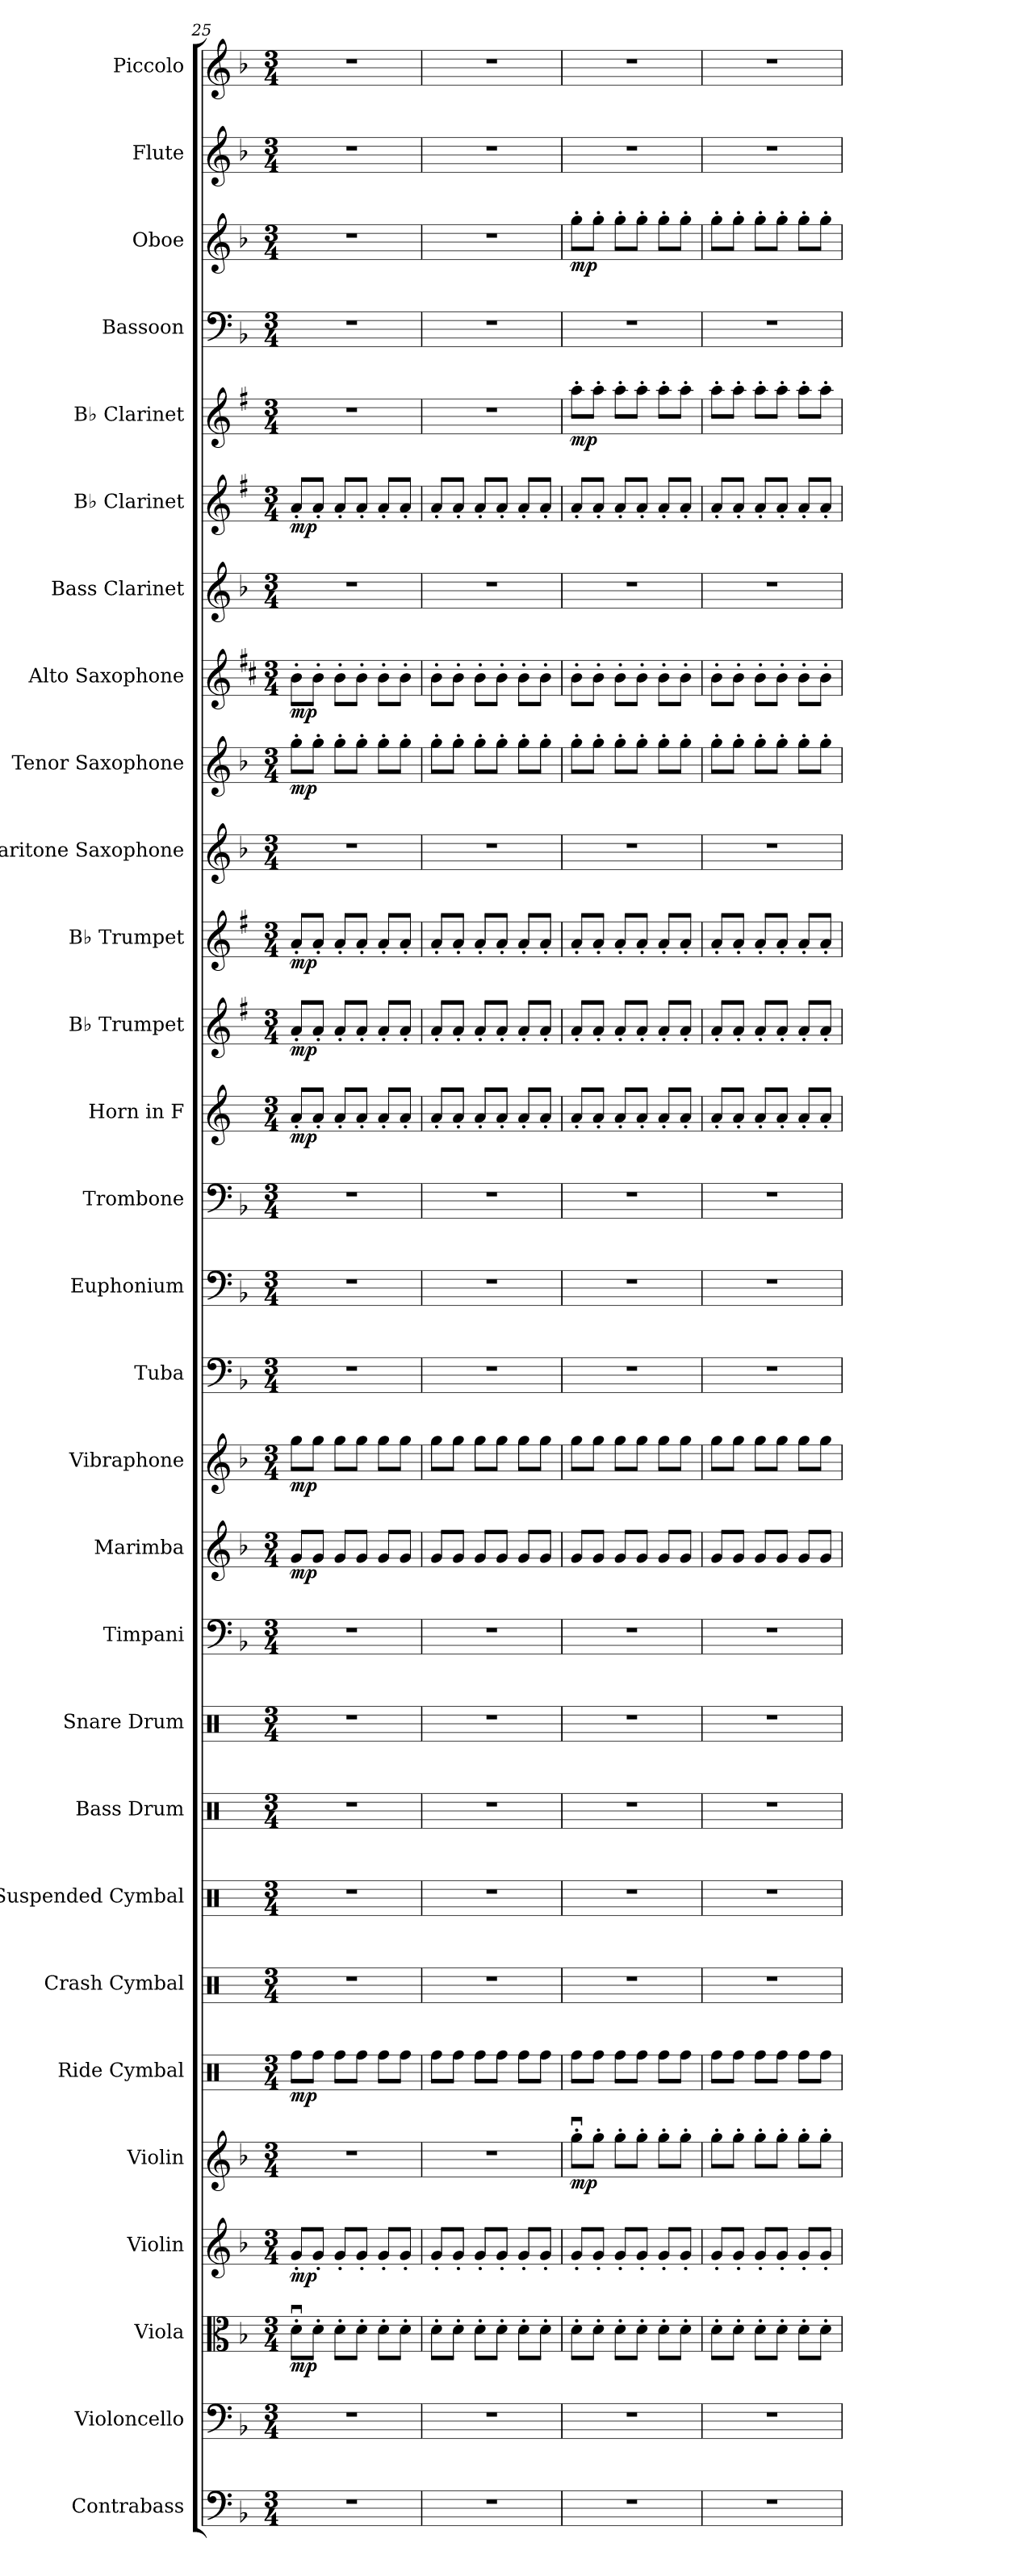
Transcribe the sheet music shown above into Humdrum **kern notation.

**kern	**kern	**kern	**dynam	**kern	**dynam	**kern	**dynam	**kern	**dynam	**kern	**kern	**kern	**kern	**kern	**kern	**dynam	**kern	**dynam	**kern	**kern	**kern	**kern	**dynam	**kern	**dynam	**kern	**dynam	**kern	**kern	**dynam	**kern	**dynam	**kern	**kern	**dynam	**kern	**dynam	**kern	**kern	**dynam	**kern	**kern
*part29	*part28	*part27	*part27	*part26	*part26	*part25	*part25	*part24	*part24	*part23	*part22	*part21	*part20	*part19	*part18	*part18	*part17	*part17	*part16	*part15	*part14	*part13	*part13	*part12	*part12	*part11	*part11	*part10	*part9	*part9	*part8	*part8	*part7	*part6	*part6	*part5	*part5	*part4	*part3	*part3	*part2	*part1
*staff29	*staff28	*staff27	*staff27	*staff26	*staff26	*staff25	*staff25	*staff24	*staff24	*staff23	*staff22	*staff21	*staff20	*staff19	*staff18	*staff18	*staff17	*staff17	*staff16	*staff15	*staff14	*staff13	*staff13	*staff12	*staff12	*staff11	*staff11	*staff10	*staff9	*staff9	*staff8	*staff8	*staff7	*staff6	*staff6	*staff5	*staff5	*staff4	*staff3	*staff3	*staff2	*staff1
*I"Contrabass	*I"Violoncello	*I"Viola	*	*I"Violin	*	*I"Violin	*	*I"Ride Cymbal	*	*I"Crash Cymbal	*I"Suspended Cymbal	*I"Bass Drum	*I"Snare Drum	*I"Timpani	*I"Marimba	*	*I"Vibraphone	*	*I"Tuba	*I"Euphonium	*I"Trombone	*I"Horn in F	*	*I"B♭ Trumpet	*	*I"B♭ Trumpet	*	*I"Baritone Saxophone	*I"Tenor Saxophone	*	*I"Alto Saxophone	*	*I"Bass Clarinet	*I"B♭ Clarinet	*	*I"B♭ Clarinet	*	*I"Bassoon	*I"Oboe	*	*I"Flute	*I"Piccolo
*I'Cb.	*I'Vc.	*I'Vla.	*	*I'Vln.	*	*I'Vln.	*	*I'R. Cym.	*	*I'Cr. Cym.	*I'Cym.	*I'B. Dr.	*I'Sn. Dr.	*I'Timp.	*I'Mrm.	*	*I'Vib.	*	*I'Tba.	*I'Euph.	*I'Tbn.	*	*	*I'B♭ Tpt.	*	*I'B♭ Tpt.	*	*I'Bar. Sax.	*I'T. Sax.	*	*I'A. Sax.	*	*I'B. Cl.	*I'B♭ Cl.	*	*I'B♭ Cl.	*	*I'Bsn.	*I'Ob.	*	*I'Fl.	*I'Picc.
*clefF4	*clefF4	*clefC3	*	*clefG2	*	*clefG2	*	*clefX	*	*clefX	*clefX	*clefX	*clefX	*clefF4	*clefG2	*	*clefG2	*	*clefF4	*clefF4	*clefF4	*clefG2	*	*clefG2	*	*clefG2	*	*clefG2	*clefG2	*	*clefG2	*	*clefG2	*clefG2	*	*clefG2	*	*clefF4	*clefG2	*	*clefG2	*clefG2
*ITrd7c12	*	*	*	*	*	*	*	*	*	*	*	*	*	*	*	*	*	*	*	*	*	*ITrd4c7	*	*ITrd1c2	*	*ITrd1c2	*	*ITrd12c21	*ITrd8c14	*	*ITrd5c9	*	*ITrd8c14	*ITrd1c2	*	*ITrd1c2	*	*	*	*	*	*ITrd-7c-12
*k[b-]	*k[b-]	*k[b-]	*	*k[b-]	*	*k[b-]	*	*k[]	*	*k[]	*k[]	*k[]	*k[]	*k[b-]	*k[b-]	*	*k[b-]	*	*k[b-]	*k[b-]	*k[b-]	*k[b-]	*	*k[b-]	*	*k[b-]	*	*k[b-]	*k[b-]	*	*k[b-]	*	*k[b-]	*k[b-]	*	*k[b-]	*	*k[b-]	*k[b-]	*	*k[b-]	*k[b-]
*M3/4	*M3/4	*M3/4	*	*M3/4	*	*M3/4	*	*M3/4	*	*M3/4	*M3/4	*M3/4	*M3/4	*M3/4	*M3/4	*	*M3/4	*	*M3/4	*M3/4	*M3/4	*M3/4	*	*M3/4	*	*M3/4	*	*M3/4	*M3/4	*	*M3/4	*	*M3/4	*M3/4	*	*M3/4	*	*M3/4	*M3/4	*	*M3/4	*M3/4
=25	=25	=25	=25	=25	=25	=25	=25	=25	=25	=25	=25	=25	=25	=25	=25	=25	=25	=25	=25	=25	=25	=25	=25	=25	=25	=25	=25	=25	=25	=25	=25	=25	=25	=25	=25	=25	=25	=25	=25	=25	=25	=25
!	!	!	!LO:DY:b	!	!LO:DY:b	!	!	!	!LO:DY:b	!	!	!	!	!	!	!LO:DY:b	!	!LO:DY:b	!	!	!	!	!LO:DY:b	!	!LO:DY:b	!	!LO:DY:b	!	!	!LO:DY:b	!	!LO:DY:b	!	!	!LO:DY:b	!	!	!	!	!	!	!
2.r	2.r	8du'\L	mp	8g'/L	mp	2.r	.	8Rff\L	mp	2.r	2.r	2.r	2.r	2.r	8g/L	mp	8gg\L	mp	2.r	2.r	2.r	8d'/L	mp	8g'/L	mp	8g'/L	mp	2.r	8g'\L	mp	8d'\L	mp	2.r	8g'/L	mp	2.r	.	2.r	2.r	.	2.r	2.r
.	.	8d'\J	.	8g'/J	.	.	.	8Rff\J	.	.	.	.	.	.	8g/J	.	8gg\J	.	.	.	.	8d'/J	.	8g'/J	.	8g'/J	.	.	8g'\J	.	8d'\J	.	.	8g'/J	.	.	.	.	.	.	.	.
.	.	8d'\L	.	8g'/L	.	.	.	8Rff\L	.	.	.	.	.	.	8g/L	.	8gg\L	.	.	.	.	8d'/L	.	8g'/L	.	8g'/L	.	.	8g'\L	.	8d'\L	.	.	8g'/L	.	.	.	.	.	.	.	.
.	.	8d'\J	.	8g'/J	.	.	.	8Rff\J	.	.	.	.	.	.	8g/J	.	8gg\J	.	.	.	.	8d'/J	.	8g'/J	.	8g'/J	.	.	8g'\J	.	8d'\J	.	.	8g'/J	.	.	.	.	.	.	.	.
.	.	8d'\L	.	8g'/L	.	.	.	8Rff\L	.	.	.	.	.	.	8g/L	.	8gg\L	.	.	.	.	8d'/L	.	8g'/L	.	8g'/L	.	.	8g'\L	.	8d'\L	.	.	8g'/L	.	.	.	.	.	.	.	.
.	.	8d'\J	.	8g'/J	.	.	.	8Rff\J	.	.	.	.	.	.	8g/J	.	8gg\J	.	.	.	.	8d'/J	.	8g'/J	.	8g'/J	.	.	8g'\J	.	8d'\J	.	.	8g'/J	.	.	.	.	.	.	.	.
=26	=26	=26	=26	=26	=26	=26	=26	=26	=26	=26	=26	=26	=26	=26	=26	=26	=26	=26	=26	=26	=26	=26	=26	=26	=26	=26	=26	=26	=26	=26	=26	=26	=26	=26	=26	=26	=26	=26	=26	=26	=26	=26
2.r	2.r	8d'\L	.	8g'/L	.	2.r	.	8Rff\L	.	2.r	2.r	2.r	2.r	2.r	8g/L	.	8gg\L	.	2.r	2.r	2.r	8d'/L	.	8g'/L	.	8g'/L	.	2.r	8g'\L	.	8d'\L	.	2.r	8g'/L	.	2.r	.	2.r	2.r	.	2.r	2.r
.	.	8d'\J	.	8g'/J	.	.	.	8Rff\J	.	.	.	.	.	.	8g/J	.	8gg\J	.	.	.	.	8d'/J	.	8g'/J	.	8g'/J	.	.	8g'\J	.	8d'\J	.	.	8g'/J	.	.	.	.	.	.	.	.
.	.	8d'\L	.	8g'/L	.	.	.	8Rff\L	.	.	.	.	.	.	8g/L	.	8gg\L	.	.	.	.	8d'/L	.	8g'/L	.	8g'/L	.	.	8g'\L	.	8d'\L	.	.	8g'/L	.	.	.	.	.	.	.	.
.	.	8d'\J	.	8g'/J	.	.	.	8Rff\J	.	.	.	.	.	.	8g/J	.	8gg\J	.	.	.	.	8d'/J	.	8g'/J	.	8g'/J	.	.	8g'\J	.	8d'\J	.	.	8g'/J	.	.	.	.	.	.	.	.
.	.	8d'\L	.	8g'/L	.	.	.	8Rff\L	.	.	.	.	.	.	8g/L	.	8gg\L	.	.	.	.	8d'/L	.	8g'/L	.	8g'/L	.	.	8g'\L	.	8d'\L	.	.	8g'/L	.	.	.	.	.	.	.	.
.	.	8d'\J	.	8g'/J	.	.	.	8Rff\J	.	.	.	.	.	.	8g/J	.	8gg\J	.	.	.	.	8d'/J	.	8g'/J	.	8g'/J	.	.	8g'\J	.	8d'\J	.	.	8g'/J	.	.	.	.	.	.	.	.
=27	=27	=27	=27	=27	=27	=27	=27	=27	=27	=27	=27	=27	=27	=27	=27	=27	=27	=27	=27	=27	=27	=27	=27	=27	=27	=27	=27	=27	=27	=27	=27	=27	=27	=27	=27	=27	=27	=27	=27	=27	=27	=27
!	!	!	!	!	!	!	!LO:DY:b	!	!	!	!	!	!	!	!	!	!	!	!	!	!	!	!	!	!	!	!	!	!	!	!	!	!	!	!	!	!LO:DY:b	!	!	!LO:DY:b	!	!
2.r	2.r	8d'\L	.	8g'/L	.	8ggu'\L	mp	8Rff\L	.	2.r	2.r	2.r	2.r	2.r	8g/L	.	8gg\L	.	2.r	2.r	2.r	8d'/L	.	8g'/L	.	8g'/L	.	2.r	8g'\L	.	8d'\L	.	2.r	8g'/L	.	8gg'\L	mp	2.r	8gg'\L	mp	2.r	2.r
.	.	8d'\J	.	8g'/J	.	8gg'\J	.	8Rff\J	.	.	.	.	.	.	8g/J	.	8gg\J	.	.	.	.	8d'/J	.	8g'/J	.	8g'/J	.	.	8g'\J	.	8d'\J	.	.	8g'/J	.	8gg'\J	.	.	8gg'\J	.	.	.
.	.	8d'\L	.	8g'/L	.	8gg'\L	.	8Rff\L	.	.	.	.	.	.	8g/L	.	8gg\L	.	.	.	.	8d'/L	.	8g'/L	.	8g'/L	.	.	8g'\L	.	8d'\L	.	.	8g'/L	.	8gg'\L	.	.	8gg'\L	.	.	.
.	.	8d'\J	.	8g'/J	.	8gg'\J	.	8Rff\J	.	.	.	.	.	.	8g/J	.	8gg\J	.	.	.	.	8d'/J	.	8g'/J	.	8g'/J	.	.	8g'\J	.	8d'\J	.	.	8g'/J	.	8gg'\J	.	.	8gg'\J	.	.	.
.	.	8d'\L	.	8g'/L	.	8gg'\L	.	8Rff\L	.	.	.	.	.	.	8g/L	.	8gg\L	.	.	.	.	8d'/L	.	8g'/L	.	8g'/L	.	.	8g'\L	.	8d'\L	.	.	8g'/L	.	8gg'\L	.	.	8gg'\L	.	.	.
.	.	8d'\J	.	8g'/J	.	8gg'\J	.	8Rff\J	.	.	.	.	.	.	8g/J	.	8gg\J	.	.	.	.	8d'/J	.	8g'/J	.	8g'/J	.	.	8g'\J	.	8d'\J	.	.	8g'/J	.	8gg'\J	.	.	8gg'\J	.	.	.
!!LO:PB:g=z
=28	=28	=28	=28	=28	=28	=28	=28	=28	=28	=28	=28	=28	=28	=28	=28	=28	=28	=28	=28	=28	=28	=28	=28	=28	=28	=28	=28	=28	=28	=28	=28	=28	=28	=28	=28	=28	=28	=28	=28	=28	=28	=28
2.r	2.r	8d'\L	.	8g'/L	.	8gg'\L	.	8Rff\L	.	2.r	2.r	2.r	2.r	2.r	8g/L	.	8gg\L	.	2.r	2.r	2.r	8d'/L	.	8g'/L	.	8g'/L	.	2.r	8g'\L	.	8d'\L	.	2.r	8g'/L	.	8gg'\L	.	2.r	8gg'\L	.	2.r	2.r
.	.	8d'\J	.	8g'/J	.	8gg'\J	.	8Rff\J	.	.	.	.	.	.	8g/J	.	8gg\J	.	.	.	.	8d'/J	.	8g'/J	.	8g'/J	.	.	8g'\J	.	8d'\J	.	.	8g'/J	.	8gg'\J	.	.	8gg'\J	.	.	.
.	.	8d'\L	.	8g'/L	.	8gg'\L	.	8Rff\L	.	.	.	.	.	.	8g/L	.	8gg\L	.	.	.	.	8d'/L	.	8g'/L	.	8g'/L	.	.	8g'\L	.	8d'\L	.	.	8g'/L	.	8gg'\L	.	.	8gg'\L	.	.	.
.	.	8d'\J	.	8g'/J	.	8gg'\J	.	8Rff\J	.	.	.	.	.	.	8g/J	.	8gg\J	.	.	.	.	8d'/J	.	8g'/J	.	8g'/J	.	.	8g'\J	.	8d'\J	.	.	8g'/J	.	8gg'\J	.	.	8gg'\J	.	.	.
.	.	8d'\L	.	8g'/L	.	8gg'\L	.	8Rff\L	.	.	.	.	.	.	8g/L	.	8gg\L	.	.	.	.	8d'/L	.	8g'/L	.	8g'/L	.	.	8g'\L	.	8d'\L	.	.	8g'/L	.	8gg'\L	.	.	8gg'\L	.	.	.
.	.	8d'\J	.	8g'/J	.	8gg'\J	.	8Rff\J	.	.	.	.	.	.	8g/J	.	8gg\J	.	.	.	.	8d'/J	.	8g'/J	.	8g'/J	.	.	8g'\J	.	8d'\J	.	.	8g'/J	.	8gg'\J	.	.	8gg'\J	.	.	.
=	=	=	=	=	=	=	=	=	=	=	=	=	=	=	=	=	=	=	=	=	=	=	=	=	=	=	=	=	=	=	=	=	=	=	=	=	=	=	=	=	=	=
*-	*-	*-	*-	*-	*-	*-	*-	*-	*-	*-	*-	*-	*-	*-	*-	*-	*-	*-	*-	*-	*-	*-	*-	*-	*-	*-	*-	*-	*-	*-	*-	*-	*-	*-	*-	*-	*-	*-	*-	*-	*-	*-
